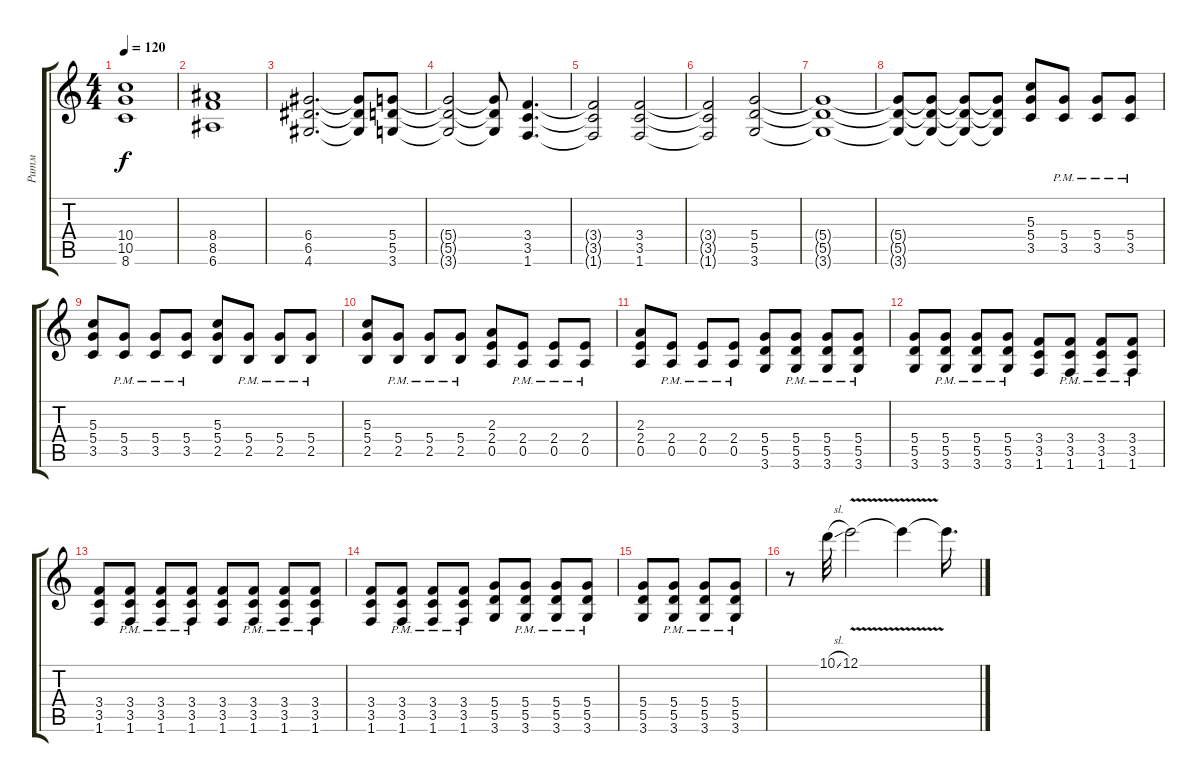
\track ("Ритм" "Ритм") {instrument distortionguitar}
\staff {score tabs}
\tuning (E4 B3 G3 D3 A2 E2) {hide}
\ts (4 4)
\tempo 120
\clef g2
\ks c
(10.4 10.5 8.6).1{dy f} |
(8.4 8.5 6.6).1 |
(6.4 6.5 4.6).2{d} (6.4{t} 6.5{t} 4.6{t}).8 (5.4 5.5 3.6).8 |
(5.4{t} 5.5{t} 3.6{t}).2 (5.4{t} 5.5{t} 3.6{t}).8 (3.4 3.5 1.6).4{d} |
(3.4{t} 3.5{t} 1.6{t}).2 (3.4 3.5 1.6).2 |
(3.4{t} 3.5{t} 1.6{t}).2 (5.4 5.5 3.6).2 |
(5.4{t} 5.5{t} 3.6{t}).1 |
(5.4{t} 5.5{t} 3.6{t}).8 (5.4{t} 5.5{t} 3.6{t}).8 (5.4{t} 5.5{t} 3.6{t}).8 (5.4{t} 5.5{t} 3.6{t}).8 (5.3 5.4 3.5).8 (5.4{pm} 3.5{pm}).8 (5.4{pm} 3.5{pm}).8 (5.4{pm} 3.5{pm}).8 |
(5.3 5.4 3.5).8 (5.4{pm} 3.5{pm}).8 (5.4{pm} 3.5{pm}).8 (5.4{pm} 3.5{pm}).8 (5.3 5.4 2.5).8 (5.4{pm} 2.5{pm}).8 (5.4{pm} 2.5{pm}).8 (5.4{pm} 2.5{pm}).8 |
(5.3 5.4 2.5).8 (5.4{pm} 2.5{pm}).8 (5.4{pm} 2.5{pm}).8 (5.4{pm} 2.5{pm}).8 (2.3 2.4 0.5).8 (2.4{pm} 0.5{pm}).8 (2.4{pm} 0.5{pm}).8 (2.4{pm} 0.5{pm}).8 |
(2.3 2.4 0.5).8 (2.4{pm} 0.5{pm}).8 (2.4{pm} 0.5{pm}).8 (2.4{pm} 0.5{pm}).8 (5.4 5.5 3.6).8 (5.4{pm} 5.5{pm} 3.6{pm}).8 (5.4{pm} 5.5{pm} 3.6{pm}).8 (5.4{pm} 5.5{pm} 3.6{pm}).8 |
(5.4 5.5 3.6).8 (5.4{pm} 5.5{pm} 3.6{pm}).8 (5.4{pm} 5.5{pm} 3.6{pm}).8 (5.4{pm} 5.5{pm} 3.6{pm}).8 (3.4 3.5 1.6).8 (3.4{pm} 3.5{pm} 1.6).8 (3.4{pm} 3.5{pm} 1.6).8 (3.4{pm} 3.5{pm} 1.6).8 |
(3.4 3.5 1.6).8 (3.4{pm} 3.5{pm} 1.6).8 (3.4{pm} 3.5{pm} 1.6).8 (3.4{pm} 3.5{pm} 1.6).8 (3.4 3.5 1.6).8 (3.4{pm} 3.5{pm} 1.6).8 (3.4{pm} 3.5{pm} 1.6).8 (3.4{pm} 3.5{pm} 1.6).8 |
(3.4 3.5 1.6).8 (3.4{pm} 3.5{pm} 1.6).8 (3.4{pm} 3.5{pm} 1.6).8 (3.4{pm} 3.5{pm} 1.6).8 (5.4 5.5 3.6).8 (5.4{pm} 5.5{pm} 3.6).8 (5.4{pm} 5.5{pm} 3.6).8 (5.4{pm} 5.5{pm} 3.6).8 |
(5.4 5.5 3.6).8 (5.4{pm} 5.5{pm} 3.6).8 (5.4{pm} 5.5{pm} 3.6).8 (5.4{pm} 5.5{pm} 3.6).8 |
r.8 10.1{sl}.32 12.1{v}.2 12.1{t}.4 12.1{t}.16{d}
